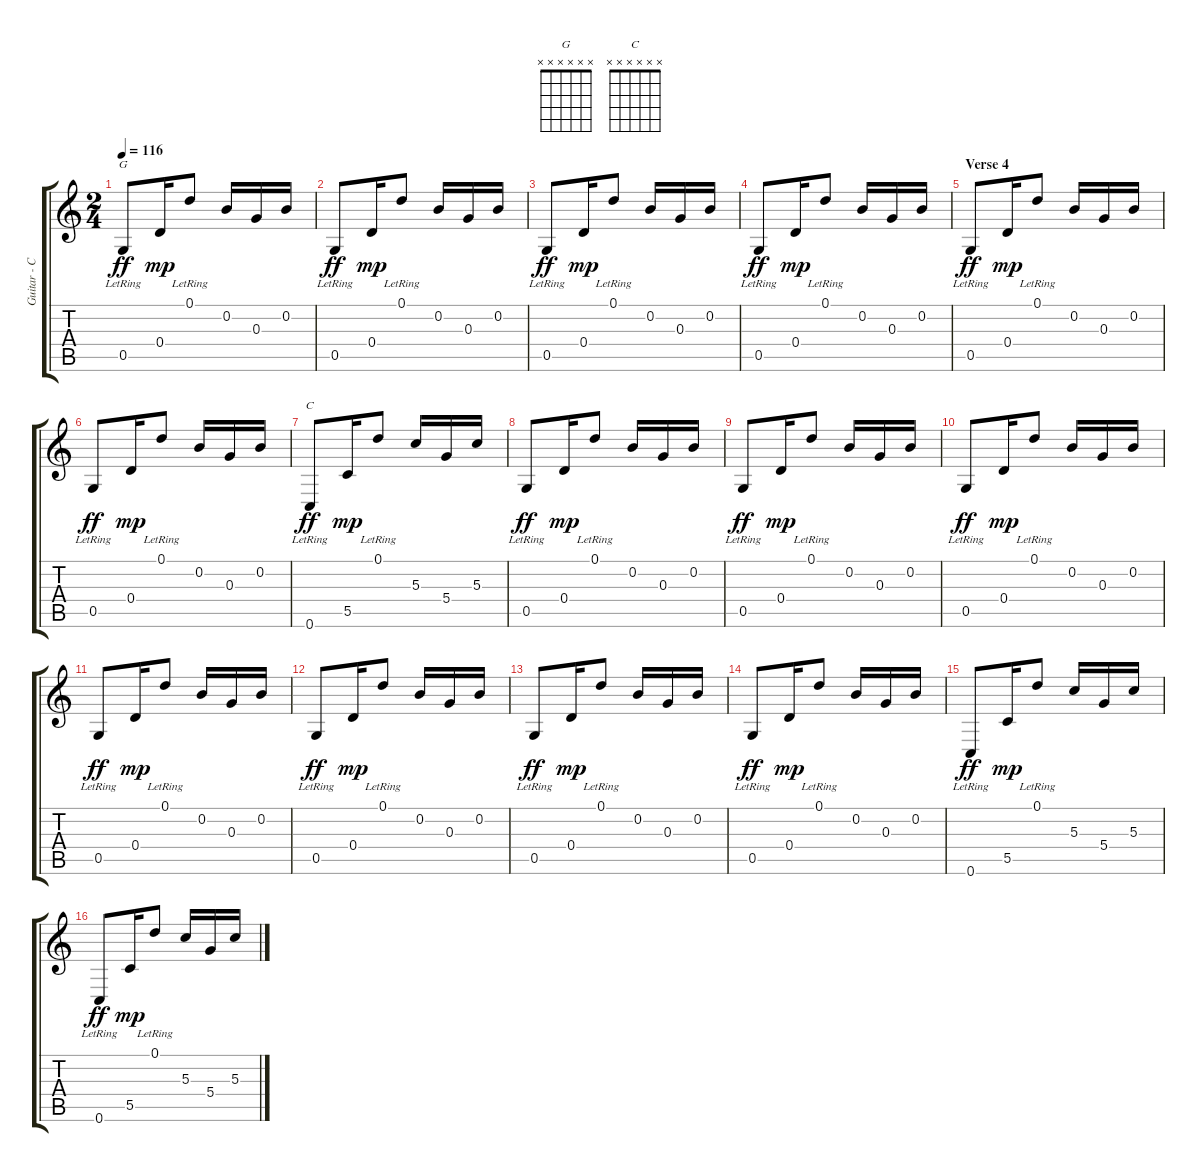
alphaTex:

\track ("Guitar - CGDGBD" "Guitar - C") {instrument acousticguitarnylon}
\staff {score tabs}
\tuning (D4 B3 G3 D3 G2 C2) {hide}
\chord ("G" x x x x x x) {firstfret 0}
\chord ("C" x x x x x x) {firstfret 0}
\ts (2 4)
\tempo 116
\clef g2
\ks c
0.5{lr}.8{ch "G" dy ff} 0.4.16{dy mp} 0.1{lr}.8 0.2.16 0.3.16 0.2.16 |
0.5{lr}.8{dy ff} 0.4.16{dy mp} 0.1{lr}.8 0.2.16 0.3.16 0.2.16 |
0.5{lr}.8{dy ff} 0.4.16{dy mp} 0.1{lr}.8 0.2.16 0.3.16 0.2.16 |
0.5{lr}.8{dy ff} 0.4.16{dy mp} 0.1{lr}.8 0.2.16 0.3.16 0.2.16 |
\section ("" "Verse 4")
0.5{lr}.8{dy ff} 0.4.16{dy mp} 0.1{lr}.8 0.2.16 0.3.16 0.2.16 |
0.5{lr}.8{dy ff} 0.4.16{dy mp} 0.1{lr}.8 0.2.16 0.3.16 0.2.16 |
0.6{lr}.8{ch "C" dy ff} 5.5.16{dy mp} 0.1{lr}.8 5.3.16 5.4.16 5.3.16 |
0.5{lr}.8{dy ff} 0.4.16{dy mp} 0.1{lr}.8 0.2.16 0.3.16 0.2.16 |
0.5{lr}.8{dy ff} 0.4.16{dy mp} 0.1{lr}.8 0.2.16 0.3.16 0.2.16 |
0.5{lr}.8{dy ff} 0.4.16{dy mp} 0.1{lr}.8 0.2.16 0.3.16 0.2.16 |
0.5{lr}.8{dy ff} 0.4.16{dy mp} 0.1{lr}.8 0.2.16 0.3.16 0.2.16 |
0.5{lr}.8{dy ff} 0.4.16{dy mp} 0.1{lr}.8 0.2.16 0.3.16 0.2.16 |
0.5{lr}.8{dy ff} 0.4.16{dy mp} 0.1{lr}.8 0.2.16 0.3.16 0.2.16 |
0.5{lr}.8{dy ff} 0.4.16{dy mp} 0.1{lr}.8 0.2.16 0.3.16 0.2.16 |
0.6{lr}.8{dy ff} 5.5.16{dy mp} 0.1{lr}.8 5.3.16 5.4.16 5.3.16 |
0.6{lr}.8{dy ff} 5.5.16{dy mp} 0.1{lr}.8 5.3.16 5.4.16 5.3.16
